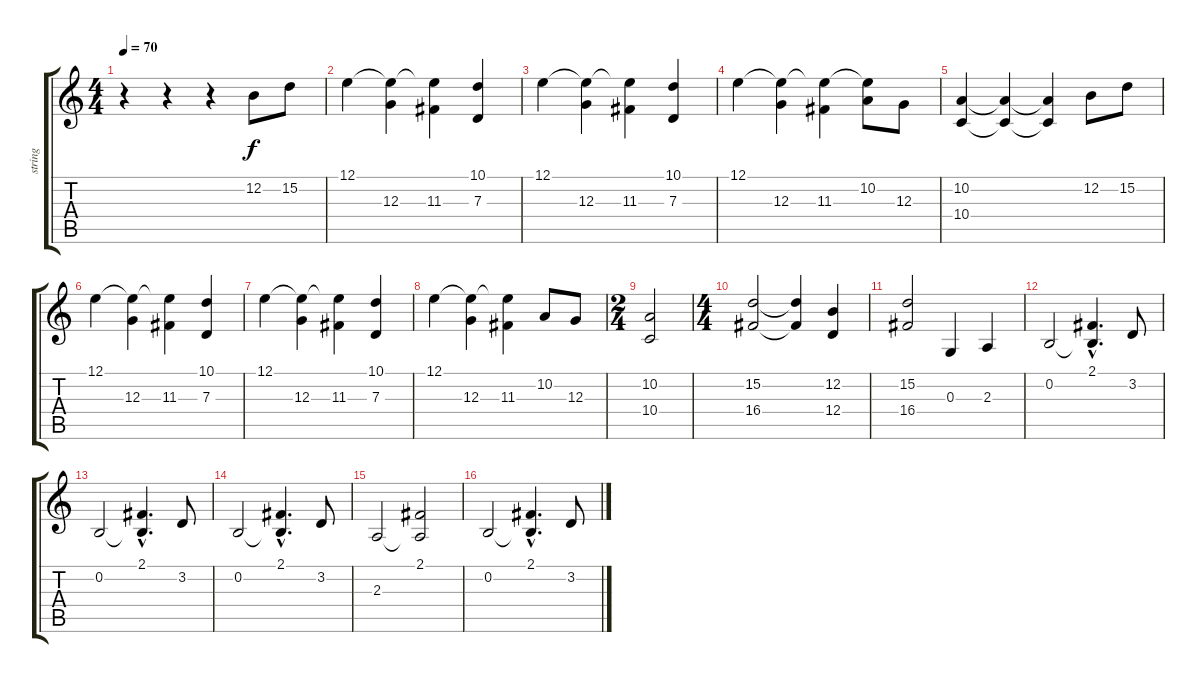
\track ("string" "string") {instrument stringensemble2}
\staff {score tabs}
\tuning (E4 B3 G3 D3 A2 E2) {hide}
\ts (4 4)
\tempo 70
\clef g2
\ks c
r.4{dy f instrument stringensemble2} r.4 r.4 12.2.8 15.2.8 |
12.1.4 (12.1{t} 12.3).4 (12.1{t} 11.3).4 (10.1 7.3).4 |
12.1.4 (12.1{t} 12.3).4 (12.1{t} 11.3).4 (10.1 7.3).4 |
12.1.4 (12.1{t} 12.3).4 (12.1{t} 11.3).4 (12.1{t} 10.2).8 12.3.8 |
(10.2 10.4).4 (10.2{t} 10.4{t}).4 (10.2{t} 10.4{t}).4 12.2.8 15.2.8 |
12.1.4 (12.1{t} 12.3).4 (12.1{t} 11.3).4 (10.1 7.3).4 |
12.1.4 (12.1{t} 12.3).4 (12.1{t} 11.3).4 (10.1 7.3).4 |
12.1.4 (12.1{t} 12.3).4 (12.1{t} 11.3).4 10.2.8 12.3.8 |
\ts (2 4)
(10.2 10.4).2 |
\ts (4 4)
(15.2 16.4).2 (15.2{t} 16.4{t}).4 (12.2 12.4).4 |
(15.2 16.4).2 0.3.4 2.3.4 |
0.2.2 (2.1{hac} 0.2{hac t}).4{d} 3.2.8 |
0.2.2 (2.1{hac} 0.2{hac t}).4{d} 3.2.8 |
0.2.2 (2.1{hac} 0.2{hac t}).4{d} 3.2.8 |
2.3.2 (2.1 2.3{t}).2 |
0.2.2 (2.1{hac} 0.2{hac t}).4{d} 3.2.8
